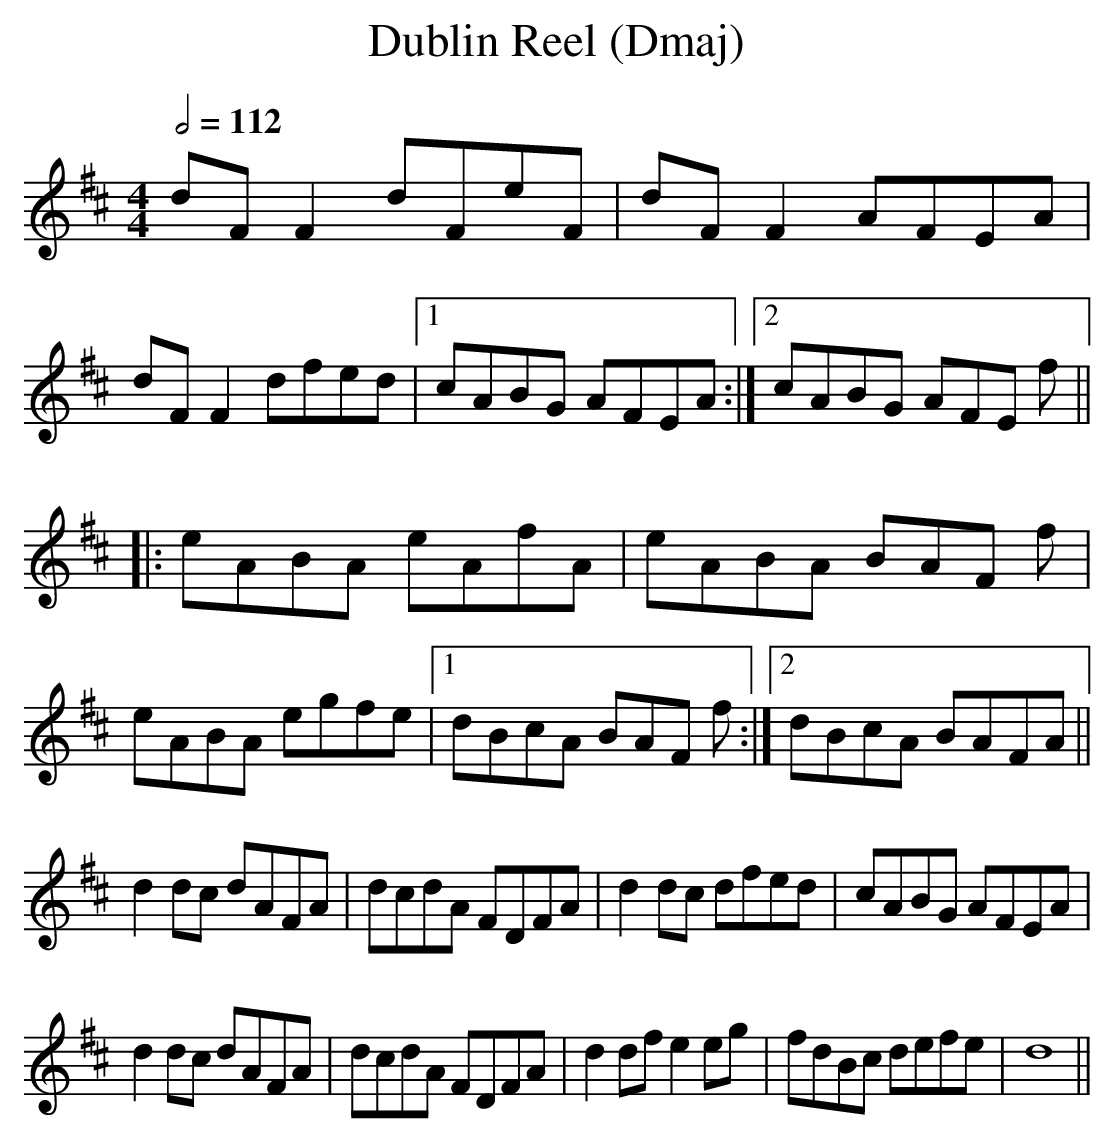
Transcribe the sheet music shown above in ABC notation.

X:1
T:Dublin Reel (Dmaj) %13
Q:1/2=112
M:4/4
L:1/8
K:Dmaj
dFF2 dFeF|dFF2 AFEA|dFF2 dfed|1cABG AFEA:|2cABG AFE f||
|:eABA eAfA|eABA BAF f|eABA egfe|1dBcA BAF f:|2dBcA BAFA||
d2dc dAFA|dcdA FDFA|d2dc dfed|cABG AFEA|
d2dc dAFA|dcdA FDFA|d2df e2eg|fdBc defe|d8||
